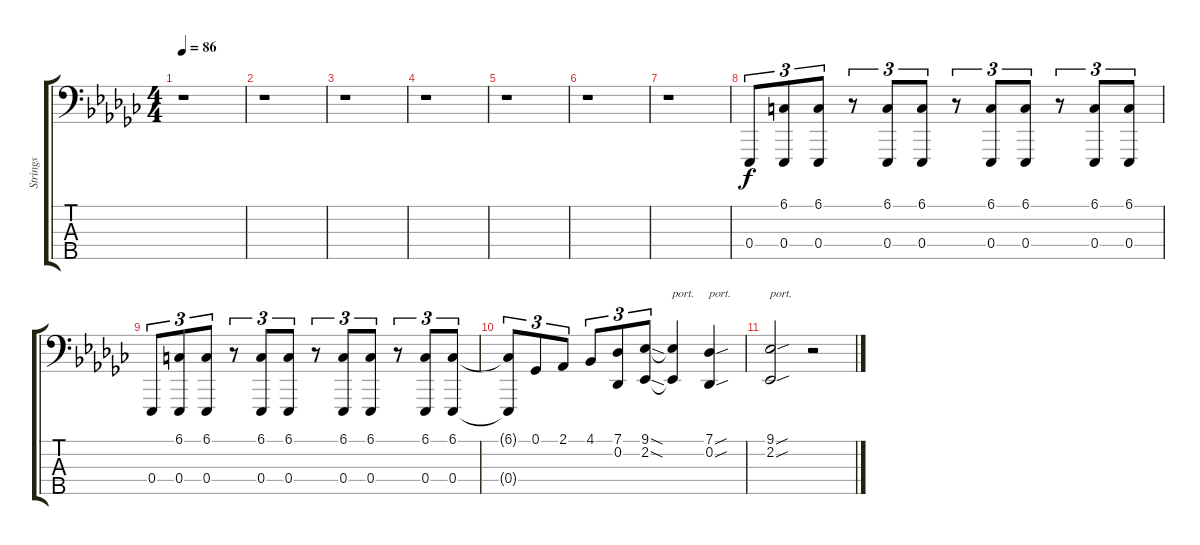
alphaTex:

\track ("Strings" "Strings") {instrument stringensemble1}
\staff {score tabs}
\tuning (Gb2 Db2 Ab1 Eb1 Bb0) {hide}
\ts (4 4)
\tempo 86
\clef f4
\ks ebminor
r.1{dy f} |
r.1 |
r.1 |
r.1 |
r.1 |
r.1 |
r.1 |
0.4.8{tu (3 2)} (6.1 0.4).8{tu (3 2)} (6.1 0.4).8{tu (3 2)} r.8{tu (3 2)} (6.1 0.4).8{tu (3 2)} (6.1 0.4).8{tu (3 2)} r.8{tu (3 2)} (6.1 0.4).8{tu (3 2)} (6.1 0.4).8{tu (3 2)} r.8{tu (3 2)} (6.1 0.4).8{tu (3 2)} (6.1 0.4).8{tu (3 2)} |
0.4.8{tu (3 2)} (6.1 0.4).8{tu (3 2)} (6.1 0.4).8{tu (3 2)} r.8{tu (3 2)} (6.1 0.4).8{tu (3 2)} (6.1 0.4).8{tu (3 2)} r.8{tu (3 2)} (6.1 0.4).8{tu (3 2)} (6.1 0.4).8{tu (3 2)} r.8{tu (3 2)} (6.1 0.4).8{tu (3 2)} (6.1 0.4).8{tu (3 2)} |
(6.1{t} 0.4{t}).8{tu (3 2)} 0.1.8{tu (3 2)} 2.1.8{tu (3 2)} 4.1.8{tu (3 2)} (7.1 0.2).8{tu (3 2)} (9.1{sod} 2.2{sod}).8{tu (3 2)} (9.1{t} 2.2{t}).4{txt "port."} (7.1{sou} 0.2{sou}).4{txt "port."} |
(9.1{sou} 2.2{sou}).2{txt "port."} r.2
